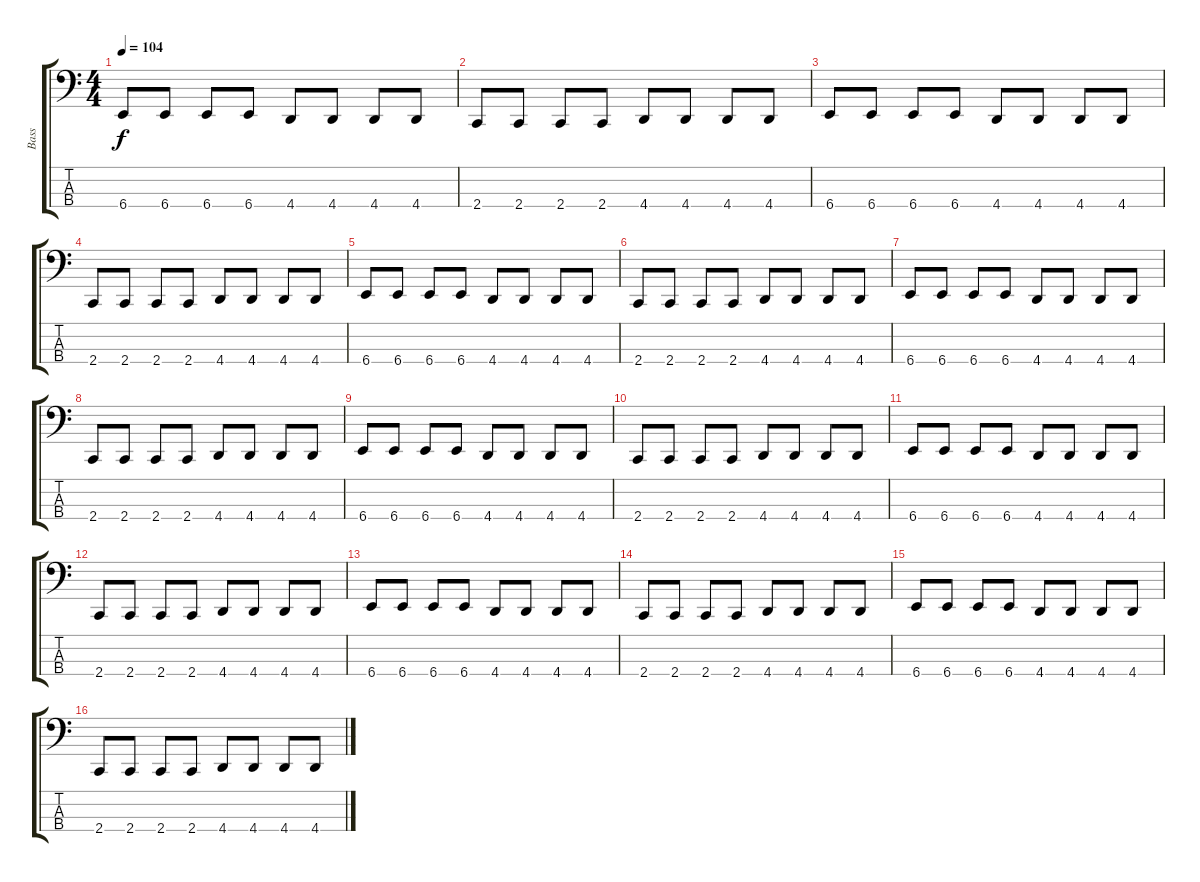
\track ("Bass" "Bass") {instrument electricbasspick}
\staff {score tabs}
\tuning (D2 Bb1 F1 Bb0) {hide}
\ts (4 4)
\tempo 104
\clef f4
\ks c
6.4.8{dy f} 6.4.8 6.4.8 6.4.8 4.4.8 4.4.8 4.4.8 4.4.8 |
2.4.8 2.4.8 2.4.8 2.4.8 4.4.8 4.4.8 4.4.8 4.4.8 |
6.4.8 6.4.8 6.4.8 6.4.8 4.4.8 4.4.8 4.4.8 4.4.8 |
2.4.8 2.4.8 2.4.8 2.4.8 4.4.8 4.4.8 4.4.8 4.4.8 |
6.4.8 6.4.8 6.4.8 6.4.8 4.4.8 4.4.8 4.4.8 4.4.8 |
2.4.8 2.4.8 2.4.8 2.4.8 4.4.8 4.4.8 4.4.8 4.4.8 |
6.4.8 6.4.8 6.4.8 6.4.8 4.4.8 4.4.8 4.4.8 4.4.8 |
2.4.8 2.4.8 2.4.8 2.4.8 4.4.8 4.4.8 4.4.8 4.4.8 |
6.4.8 6.4.8 6.4.8 6.4.8 4.4.8 4.4.8 4.4.8 4.4.8 |
2.4.8 2.4.8 2.4.8 2.4.8 4.4.8 4.4.8 4.4.8 4.4.8 |
6.4.8 6.4.8 6.4.8 6.4.8 4.4.8 4.4.8 4.4.8 4.4.8 |
2.4.8 2.4.8 2.4.8 2.4.8 4.4.8 4.4.8 4.4.8 4.4.8 |
6.4.8 6.4.8 6.4.8 6.4.8 4.4.8 4.4.8 4.4.8 4.4.8 |
2.4.8 2.4.8 2.4.8 2.4.8 4.4.8 4.4.8 4.4.8 4.4.8 |
6.4.8 6.4.8 6.4.8 6.4.8 4.4.8 4.4.8 4.4.8 4.4.8 |
2.4.8 2.4.8 2.4.8 2.4.8 4.4.8 4.4.8 4.4.8 4.4.8
